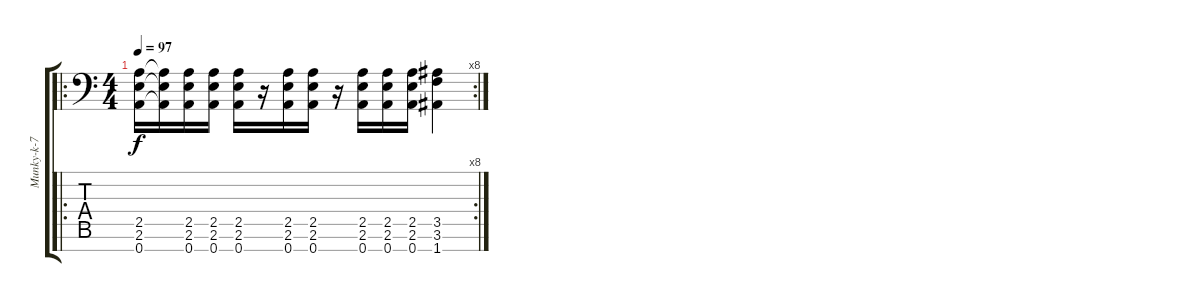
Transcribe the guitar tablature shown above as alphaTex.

\track ("Munky-k-7 Double" "Munky-k-7 ") {instrument overdrivenguitar}
\staff {score tabs}
\tuning (D4 A3 F3 C3 G2 D2 A1) {hide}
\ro
\rc 8
\ts (4 4)
\tempo 97
\clef f4
\ks c
(2.5 2.6 0.7).16{dy f} (2.5{t} 2.6{t} 0.7{t}).16 (2.5 2.6 0.7).16 (2.5 2.6 0.7).16 (2.5 2.6 0.7).16 r.16 (2.5 2.6 0.7).16 (2.5 2.6 0.7).16 r.16 (2.5 2.6 0.7).16 (2.5 2.6 0.7).16 (2.5 2.6 0.7).16 (3.5 3.6 1.7).4
